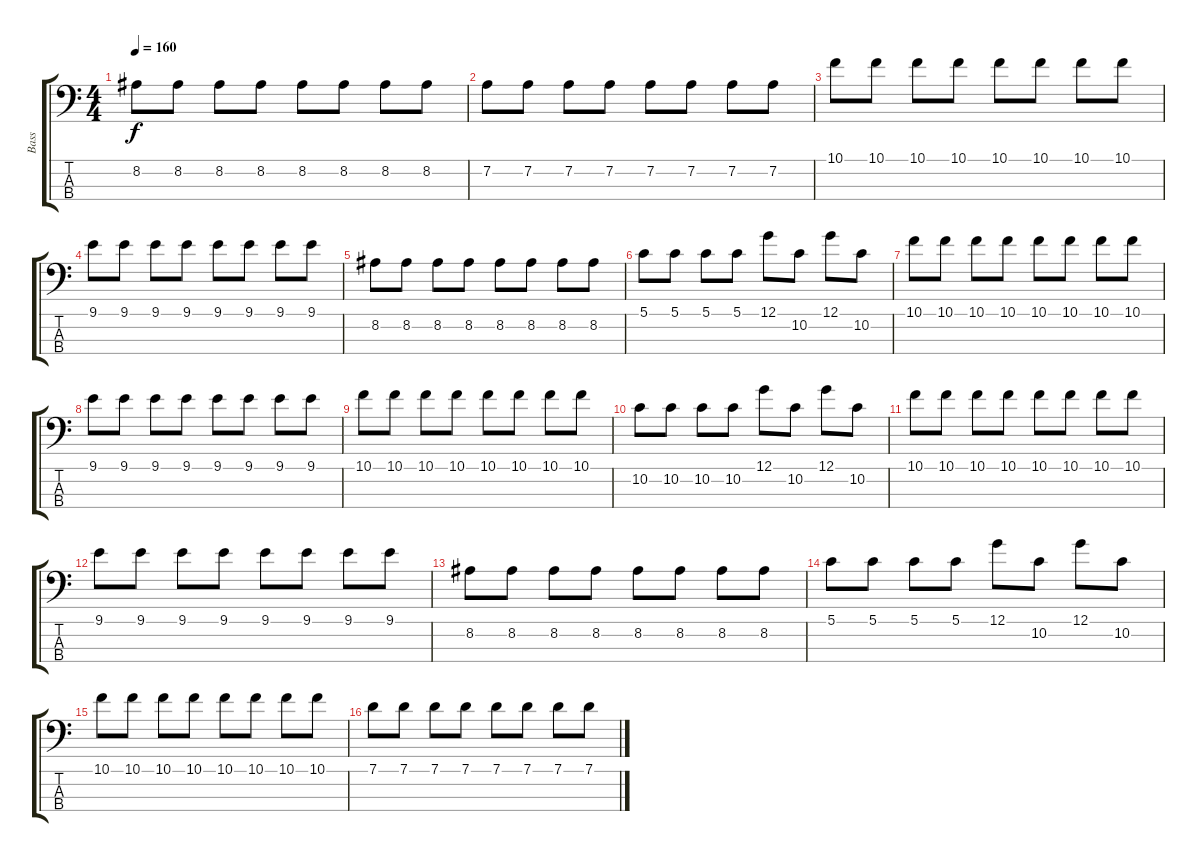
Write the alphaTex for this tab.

\track ("Bass" "Bass") {instrument electricbasspick}
\staff {score tabs}
\tuning (G2 D2 A1 E1) {hide}
\ts (4 4)
\tempo 160
\clef f4
\ks c
8.2.8{dy f} 8.2.8 8.2.8 8.2.8 8.2.8 8.2.8 8.2.8 8.2.8 |
7.2.8 7.2.8 7.2.8 7.2.8 7.2.8 7.2.8 7.2.8 7.2.8 |
10.1.8 10.1.8 10.1.8 10.1.8 10.1.8 10.1.8 10.1.8 10.1.8 |
9.1.8 9.1.8 9.1.8 9.1.8 9.1.8 9.1.8 9.1.8 9.1.8 |
8.2.8 8.2.8 8.2.8 8.2.8 8.2.8 8.2.8 8.2.8 8.2.8 |
5.1.8 5.1.8 5.1.8 5.1.8 12.1.8 10.2.8 12.1.8 10.2.8 |
10.1.8 10.1.8 10.1.8 10.1.8 10.1.8 10.1.8 10.1.8 10.1.8 |
9.1.8 9.1.8 9.1.8 9.1.8 9.1.8 9.1.8 9.1.8 9.1.8 |
10.1.8 10.1.8 10.1.8 10.1.8 10.1.8 10.1.8 10.1.8 10.1.8 |
10.2.8 10.2.8 10.2.8 10.2.8 12.1.8 10.2.8 12.1.8 10.2.8 |
10.1.8 10.1.8 10.1.8 10.1.8 10.1.8 10.1.8 10.1.8 10.1.8 |
9.1.8 9.1.8 9.1.8 9.1.8 9.1.8 9.1.8 9.1.8 9.1.8 |
8.2.8 8.2.8 8.2.8 8.2.8 8.2.8 8.2.8 8.2.8 8.2.8 |
5.1.8 5.1.8 5.1.8 5.1.8 12.1.8 10.2.8 12.1.8 10.2.8 |
10.1.8 10.1.8 10.1.8 10.1.8 10.1.8 10.1.8 10.1.8 10.1.8 |
7.1.8 7.1.8 7.1.8 7.1.8 7.1.8 7.1.8 7.1.8 7.1.8
